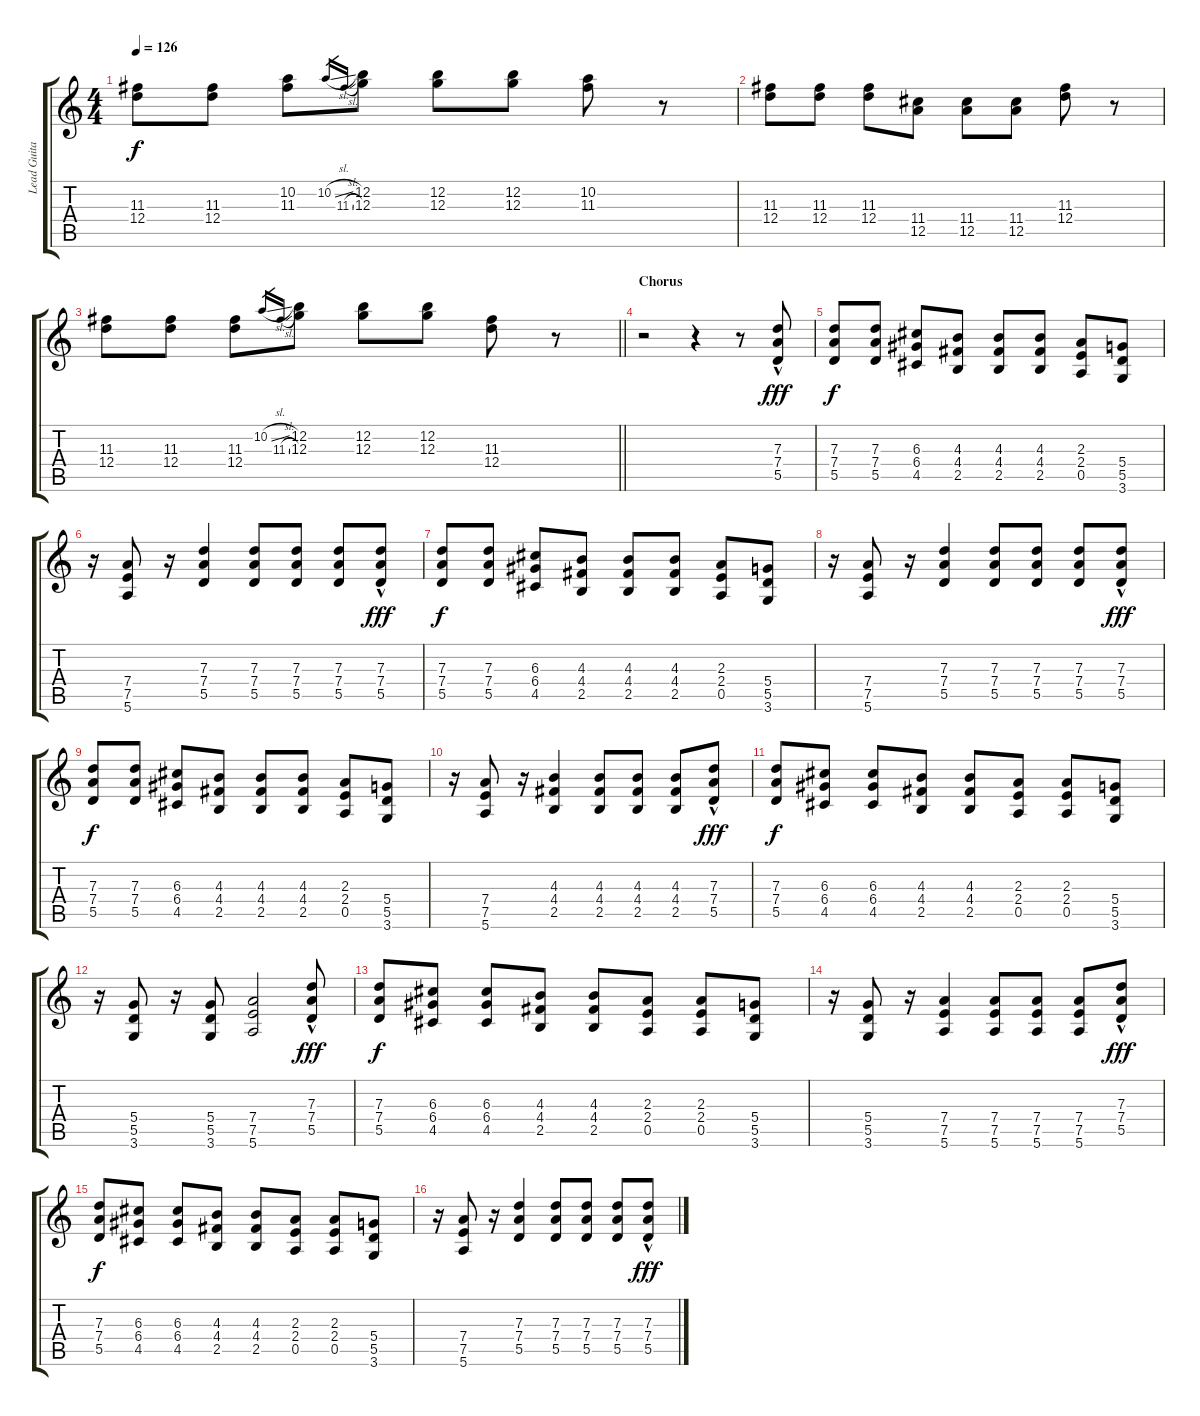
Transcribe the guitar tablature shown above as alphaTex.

\track ("Lead Guitar" "Lead Guita") {instrument electricguitarjazz}
\staff {score tabs}
\tuning (E4 B3 G3 D3 A2 E2) {hide}
\ts (4 4)
\tempo 126
\clef g2
\ks c
(11.3 12.4).8{dy f} (11.3 12.4).8 (10.2 11.3).8 10.2{sl}.16{gr} 11.3{sl}.16{gr} (12.2 12.3).8 (12.2 12.3).8 (12.2 12.3).8 (10.2 11.3).8 r.8 |
(11.3 12.4).8 (11.3 12.4).8 (11.3 12.4).8 (11.4 12.5).8 (11.4 12.5).8 (11.4 12.5).8 (11.3 12.4).8 r.8 |
\barLineRight lightlight
(11.3 12.4).8 (11.3 12.4).8 (11.3 12.4).8 10.2{sl}.16{gr} 11.3{sl}.16{gr} (12.2 12.3).8 (12.2 12.3).8 (12.2 12.3).8 (11.3 12.4).8 r.8 |
\section ("" "Chorus")
r.2 r.4 r.8 (7.3 7.4 5.5{hac}).8{dy fff instrument overdrivenguitar} |
(7.3 7.4 5.5).8{dy f} (7.3 7.4 5.5).8 (6.3 6.4 4.5).8 (4.3 4.4 2.5).8 (4.3 4.4 2.5).8 (4.3 4.4 2.5).8 (2.3 2.4 0.5).8 (5.4 5.5 3.6).8 |
r.16 (7.4 7.5 5.6).8 r.16 (7.3 7.4 5.5).4 (7.3 7.4 5.5).8 (7.3 7.4 5.5).8 (7.3 7.4 5.5).8 (7.3{hac} 7.4 5.5).8{dy fff} |
(7.3 7.4 5.5).8{dy f} (7.3 7.4 5.5).8 (6.3 6.4 4.5).8 (4.3 4.4 2.5).8 (4.3 4.4 2.5).8 (4.3 4.4 2.5).8 (2.3 2.4 0.5).8 (5.4 5.5 3.6).8 |
r.16 (7.4 7.5 5.6).8 r.16 (7.3 7.4 5.5).4 (7.3 7.4 5.5).8 (7.3 7.4 5.5).8 (7.3 7.4 5.5).8 (7.3{hac} 7.4 5.5).8{dy fff} |
(7.3 7.4 5.5).8{dy f} (7.3 7.4 5.5).8 (6.3 6.4 4.5).8 (4.3 4.4 2.5).8 (4.3 4.4 2.5).8 (4.3 4.4 2.5).8 (2.3 2.4 0.5).8 (5.4 5.5 3.6).8 |
r.16 (7.4 7.5 5.6).8 r.16 (4.3 4.4 2.5).4 (4.3 4.4 2.5).8 (4.3 4.4 2.5).8 (4.3 4.4 2.5).8 (7.3{hac} 7.4 5.5).8{dy fff} |
(7.3 7.4 5.5).8{dy f} (6.3 6.4 4.5).8 (6.3 6.4 4.5).8 (4.3 4.4 2.5).8 (4.3 4.4 2.5).8 (2.3 2.4 0.5).8 (2.3 2.4 0.5).8 (5.4 5.5 3.6).8 |
r.16 (5.4 5.5 3.6).8 r.16 (5.4 5.5 3.6).8 (7.4 7.5 5.6).2 (7.3 7.4{hac} 5.5).8{dy fff} |
(7.3 7.4 5.5).8{dy f} (6.3 6.4 4.5).8 (6.3 6.4 4.5).8 (4.3 4.4 2.5).8 (4.3 4.4 2.5).8 (2.3 2.4 0.5).8 (2.3 2.4 0.5).8 (5.4 5.5 3.6).8 |
r.16 (5.4 5.5 3.6).8 r.16 (7.4 7.5 5.6).4 (7.4 7.5 5.6).8 (7.4 7.5 5.6).8 (7.4 7.5 5.6).8 (7.3 7.4{hac} 5.5).8{dy fff} |
(7.3 7.4 5.5).8{dy f} (6.3 6.4 4.5).8 (6.3 6.4 4.5).8 (4.3 4.4 2.5).8 (4.3 4.4 2.5).8 (2.3 2.4 0.5).8 (2.3 2.4 0.5).8 (5.4 5.5 3.6).8 |
r.16 (7.4 7.5 5.6).8 r.16 (7.3 7.4 5.5).4 (7.3 7.4 5.5).8 (7.3 7.4 5.5).8 (7.3 7.4 5.5).8 (7.3 7.4{hac} 5.5).8{dy fff}
